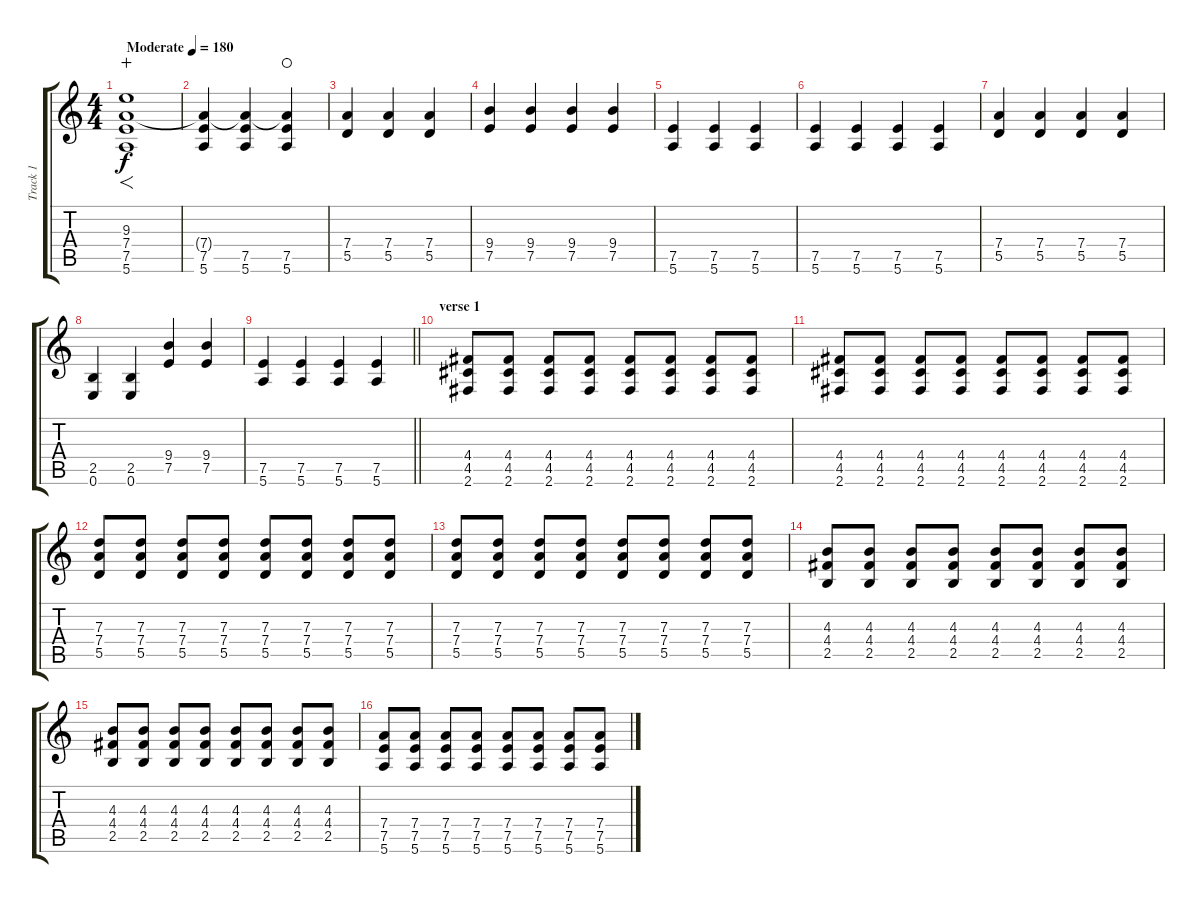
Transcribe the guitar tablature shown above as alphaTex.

\track ("Track 1" "Track 1") {instrument distortionguitar}
\staff {score tabs}
\tuning (E4 B3 G3 D3 A2 E2) {hide}
\ts (4 4)
\tempo (180 "Moderate")
\clef g2
\ks c
(9.3 7.4 7.5 5.6).1{f dy f instrument distortionguitar wahc} |
(7.4{t} 7.5 5.6).4 (7.4{t} 7.5 5.6).4 (7.4{t} 7.5 5.6).4{waho} |
(7.4 5.5).4 (7.4 5.5).4 (7.4 5.5).4 |
(9.4 7.5).4 (9.4 7.5).4 (9.4 7.5).4 (9.4 7.5).4 |
(7.5 5.6).4 (7.5 5.6).4 (7.5 5.6).4 |
(7.5 5.6).4 (7.5 5.6).4 (7.5 5.6).4 (7.5 5.6).4 |
(7.4 5.5).4 (7.4 5.5).4 (7.4 5.5).4 (7.4 5.5).4 |
(2.5 0.6).4 (2.5 0.6).4 (9.4 7.5).4 (9.4 7.5).4 |
\barLineRight lightlight
(7.5 5.6).4 (7.5 5.6).4 (7.5 5.6).4 (7.5 5.6).4 |
\section ("" "verse 1")
(4.4 4.5 2.6).8 (4.4 4.5 2.6).8 (4.4 4.5 2.6).8 (4.4 4.5 2.6).8 (4.4 4.5 2.6).8 (4.4 4.5 2.6).8 (4.4 4.5 2.6).8 (4.4 4.5 2.6).8 |
(4.4 4.5 2.6).8 (4.4 4.5 2.6).8 (4.4 4.5 2.6).8 (4.4 4.5 2.6).8 (4.4 4.5 2.6).8 (4.4 4.5 2.6).8 (4.4 4.5 2.6).8 (4.4 4.5 2.6).8 |
(7.3 7.4 5.5).8 (7.3 7.4 5.5).8 (7.3 7.4 5.5).8 (7.3 7.4 5.5).8 (7.3 7.4 5.5).8 (7.3 7.4 5.5).8 (7.3 7.4 5.5).8 (7.3 7.4 5.5).8 |
(7.3 7.4 5.5).8 (7.3 7.4 5.5).8 (7.3 7.4 5.5).8 (7.3 7.4 5.5).8 (7.3 7.4 5.5).8 (7.3 7.4 5.5).8 (7.3 7.4 5.5).8 (7.3 7.4 5.5).8 |
(4.3 4.4 2.5).8 (4.3 4.4 2.5).8 (4.3 4.4 2.5).8 (4.3 4.4 2.5).8 (4.3 4.4 2.5).8 (4.3 4.4 2.5).8 (4.3 4.4 2.5).8 (4.3 4.4 2.5).8 |
(4.3 4.4 2.5).8 (4.3 4.4 2.5).8 (4.3 4.4 2.5).8 (4.3 4.4 2.5).8 (4.3 4.4 2.5).8 (4.3 4.4 2.5).8 (4.3 4.4 2.5).8 (4.3 4.4 2.5).8 |
(7.4 7.5 5.6).8 (7.4 7.5 5.6).8 (7.4 7.5 5.6).8 (7.4 7.5 5.6).8 (7.4 7.5 5.6).8 (7.4 7.5 5.6).8 (7.4 7.5 5.6).8 (7.4 7.5 5.6).8
